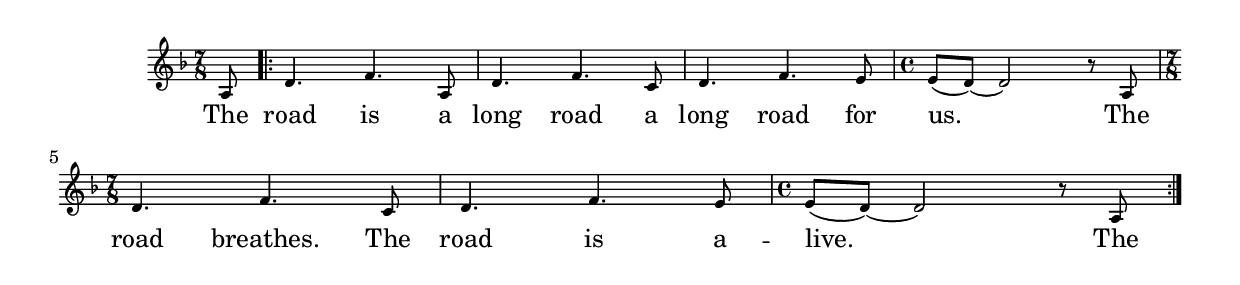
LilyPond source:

\version "2.19.45"

melody = \relative c' {
	\relative c,
  \clef treble
  \key d \minor
  \time 7/8 
  \set Score.voltaSpannerDuration = #(ly:make-moment 4/4)
	\new Voice = "words" {
			\partial 8 a8 |	
			\repeat volta 2 {
				d4. f a,8 | d4. f c8 | d4. f e8 | 
				\time 4/4 e( d8)~ d2 r8 a |
				\time 7/8 d4. f c8 | d4. f e8 | 
				\time 4/4 e( d)~ d2 r8 a |
			}
		}
}

text =  \lyricmode {
	The | road is a | long road a | long road for |us. The
	road breathes. The | road is a -- | live. The |
}

\score {
  <<
    \new Staff \with { \magnifyStaff #5/7 } {
    	\new Voice = "one" { \melody }
  	}
    \new Lyrics \lyricsto "words" \text
  >>
  \layout { 
   % #(layout-set-staff-size 14)
   }
    \midi { 
  	\tempo 4 = 125
  }
}